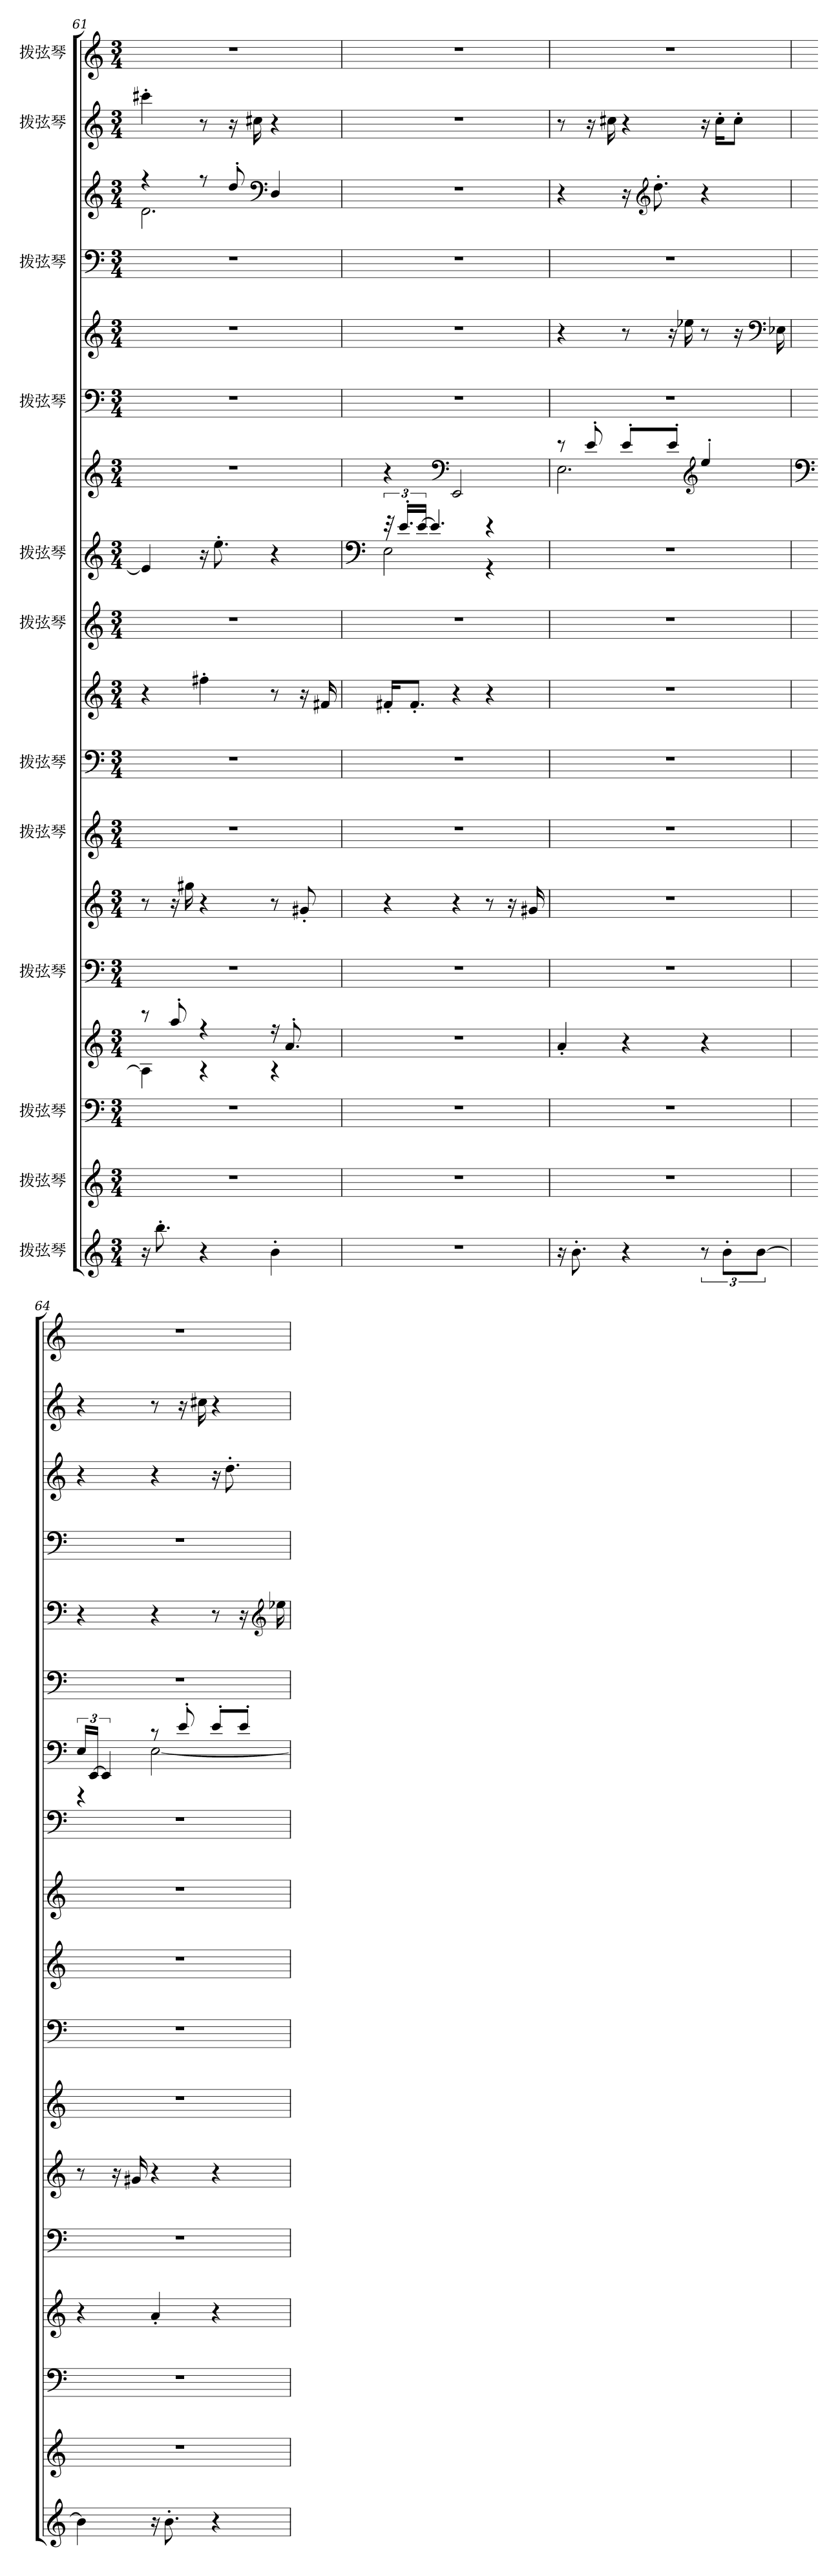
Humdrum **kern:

**kern	**kern	**kern	**kern	**kern	**kern	**kern	**kern	**kern	**kern	**kern	**kern	**kern	**kern	**kern	**kern	**kern	**kern
*part12	*part11	*part10	*part10	*part9	*part9	*part8	*part7	*part7	*part6	*part5	*part5	*part4	*part4	*part3	*part3	*part2	*part1
*staff18	*staff17	*staff16	*staff15	*staff14	*staff13	*staff12	*staff11	*staff10	*staff9	*staff8	*staff7	*staff6	*staff5	*staff4	*staff3	*staff2	*staff1
*I"拨弦琴	*I"拨弦琴	*I"拨弦琴	*	*I"拨弦琴	*	*I"拨弦琴	*I"拨弦琴	*	*I"拨弦琴	*I"拨弦琴	*	*I"拨弦琴	*	*I"拨弦琴	*	*I"拨弦琴	*I"拨弦琴
!!LO:PB:g=z
*clefG2	*clefG2	*clefF4	*clefG2	*clefF4	*clefG2	*clefG2	*clefF4	*clefG2	*clefG2	*clefG2	*clefG2	*clefF4	*clefG2	*clefF4	*clefG2	*clefG2	*clefG2
*k[]	*k[]	*k[]	*k[]	*k[]	*k[]	*k[]	*k[]	*k[]	*k[]	*k[]	*k[]	*k[]	*k[]	*k[]	*k[]	*k[]	*k[]
*M3/4	*M3/4	*M3/4	*M3/4	*M3/4	*M3/4	*M3/4	*M3/4	*M3/4	*M3/4	*M3/4	*M3/4	*M3/4	*M3/4	*M3/4	*M3/4	*M3/4	*M3/4
=61	=61	=61	=61	=61	=61	=61	=61	=61	=61	=61	=61	=61	=61	=61	=61	=61	=61
*	*	*	*^	*	*	*	*	*	*	*	*	*	*	*	*^	*	*
16r	2.r	2.r	8r	4A\]	2.r	8r	2.r	2.r	4r	2.r	4e/]	2.r	2.r	2.r	2.r	4r	2.d\	4ccc#X'\	2.r
8.bb'\	.	.	.	.	.	.	.	.	.	.	.	.	.	.	.	.	.	.	.
.	.	.	8aa'/	.	.	16r	.	.	.	.	.	.	.	.	.	.	.	.	.
.	.	.	.	.	.	16gg#X\	.	.	.	.	.	.	.	.	.	.	.	.	.
4r	.	.	4r	4r	.	4r	.	.	4ff#X'\	.	16r	.	.	.	.	8r	.	8r	.
.	.	.	.	.	.	.	.	.	.	.	8.ee'\	.	.	.	.	.	.	.	.
.	.	.	.	.	.	.	.	.	.	.	.	.	.	.	.	8dd'/	.	16r	.
.	.	.	.	.	.	.	.	.	.	.	.	.	.	.	.	.	.	16cc#X\	.
*	*	*	*	*	*	*	*	*	*	*	*	*	*	*	*	*clefF4	*	*	*
4b'\	.	.	16r	4r	.	8r	.	.	8r	.	4r	.	.	.	.	4D/	.	4r	.
.	.	.	8.a'/	.	.	.	.	.	.	.	.	.	.	.	.	.	.	.	.
.	.	.	.	.	.	8g#X'/	.	.	16r	.	.	.	.	.	.	.	.	.	.
.	.	.	.	.	.	.	.	.	16f#X/	.	.	.	.	.	.	.	.	.	.
*	*	*	*v	*v	*	*	*	*	*	*	*	*	*	*	*	*v	*v	*	*
=62	=62	=62	=62	=62	=62	=62	=62	=62	=62	=62	=62	=62	=62	=62	=62	=62	=62
*	*	*	*	*	*	*	*	*	*	*clefF4	*	*	*	*	*	*	*
*	*	*	*	*	*	*	*	*	*	*^	*	*	*	*	*	*	*
2.r	2.r	2.r	2.r	2.r	4r	2.r	2.r	16f#X'/KL	2.r	48r	2E\	4r	2.r	2.r	2.r	2.r	2.r	2.r
.	.	.	.	.	.	.	.	.	.	24.e'/LL	.	.	.	.	.	.	.	.
.	.	.	.	.	.	.	.	8.f#'/J	.	.	.	.	.	.	.	.	.	.
.	.	.	.	.	.	.	.	.	.	[24e/JJ	.	.	.	.	.	.	.	.
.	.	.	.	.	.	.	.	.	.	4.e/]	.	.	.	.	.	.	.	.
*	*	*	*	*	*	*	*	*	*	*	*	*clefF4	*	*	*	*	*	*
.	.	.	.	.	4r	.	.	4r	.	.	.	2EE/	.	.	.	.	.	.
.	.	.	.	.	8r	.	.	4r	.	4r	4r	.	.	.	.	.	.	.
.	.	.	.	.	16r	.	.	.	.	.	.	.	.	.	.	.	.	.
.	.	.	.	.	16g#X/	.	.	.	.	.	.	.	.	.	.	.	.	.
*	*	*	*	*	*	*	*	*	*	*v	*v	*	*	*	*	*	*	*
!!LO:PB:g=z
=63	=63	=63	=63	=63	=63	=63	=63	=63	=63	=63	=63	=63	=63	=63	=63	=63	=63
*	*	*	*	*	*	*	*	*	*	*	*^	*	*	*	*	*	*
16r	2.r	2.r	4a'/	2.r	2.r	2.r	2.r	2.r	2.r	2.r	8r	2.E\	2.r	4r	2.r	4r	8r	2.r
8.b'\	.	.	.	.	.	.	.	.	.	.	.	.	.	.	.	.	.	.
.	.	.	.	.	.	.	.	.	.	.	8e'/	.	.	.	.	.	16r	.
.	.	.	.	.	.	.	.	.	.	.	.	.	.	.	.	.	16cc#X\	.
4r	.	.	4r	.	.	.	.	.	.	.	8e'/L	.	.	8r	.	16r	4r	.
*	*	*	*	*	*	*	*	*	*	*	*	*	*	*	*	*clefG2	*	*
.	.	.	.	.	.	.	.	.	.	.	.	.	.	.	.	8.dd'\	.	.
.	.	.	.	.	.	.	.	.	.	.	8e'/J	.	.	16r	.	.	.	.
.	.	.	.	.	.	.	.	.	.	.	.	.	.	16ee-X\	.	.	.	.
*	*	*	*	*	*	*	*	*	*	*	*clefG2	*	*	*	*	*	*	*
12r	.	.	4r	.	.	.	.	.	.	.	4ee'/	.	.	8r	.	4r	16r	.
.	.	.	.	.	.	.	.	.	.	.	.	.	.	.	.	.	16cc#'\KL	.
12b'\L	.	.	.	.	.	.	.	.	.	.	.	.	.	.	.	.	.	.
.	.	.	.	.	.	.	.	.	.	.	.	.	.	16r	.	.	8cc#'\J	.
[12b\J	.	.	.	.	.	.	.	.	.	.	.	.	.	.	.	.	.	.
*	*	*	*	*	*	*	*	*	*	*	*	*	*	*clefF4	*	*	*	*
.	.	.	.	.	.	.	.	.	.	.	.	.	.	16E-X\	.	.	.	.
=64	=64	=64	=64	=64	=64	=64	=64	=64	=64	=64	=64	=64	=64	=64	=64	=64	=64	=64
*	*	*	*	*	*	*	*	*	*	*	*clefF4	*	*	*	*	*	*	*
4b\]	2.r	2.r	4r	2.r	8r	2.r	2.r	2.r	2.r	2.r	24E/LL	4r	2.r	4r	2.r	4r	4r	2.r
.	.	.	.	.	.	.	.	.	.	.	[24EE/JJ	.	.	.	.	.	.	.
.	.	.	.	.	.	.	.	.	.	.	6EE/]	.	.	.	.	.	.	.
.	.	.	.	.	16r	.	.	.	.	.	.	.	.	.	.	.	.	.
.	.	.	.	.	16g#X/	.	.	.	.	.	.	.	.	.	.	.	.	.
16r	.	.	4a'/	.	4r	.	.	.	.	.	8r	[2E\	.	4r	.	4r	8r	.
8.b'\	.	.	.	.	.	.	.	.	.	.	.	.	.	.	.	.	.	.
.	.	.	.	.	.	.	.	.	.	.	8e'/	.	.	.	.	.	16r	.
.	.	.	.	.	.	.	.	.	.	.	.	.	.	.	.	.	16cc#X\	.
4r	.	.	4r	.	4r	.	.	.	.	.	8e'/L	.	.	8r	.	16r	4r	.
.	.	.	.	.	.	.	.	.	.	.	.	.	.	.	.	8.dd'\	.	.
.	.	.	.	.	.	.	.	.	.	.	8e'/J	.	.	16r	.	.	.	.
*	*	*	*	*	*	*	*	*	*	*	*	*	*	*clefG2	*	*	*	*
.	.	.	.	.	.	.	.	.	.	.	.	.	.	16ee-X\	.	.	.	.
*	*	*	*	*	*	*	*	*	*	*	*v	*v	*	*	*	*	*	*
=	=	=	=	=	=	=	=	=	=	=	=	=	=	=	=	=	=
*-	*-	*-	*-	*-	*-	*-	*-	*-	*-	*-	*-	*-	*-	*-	*-	*-	*-
